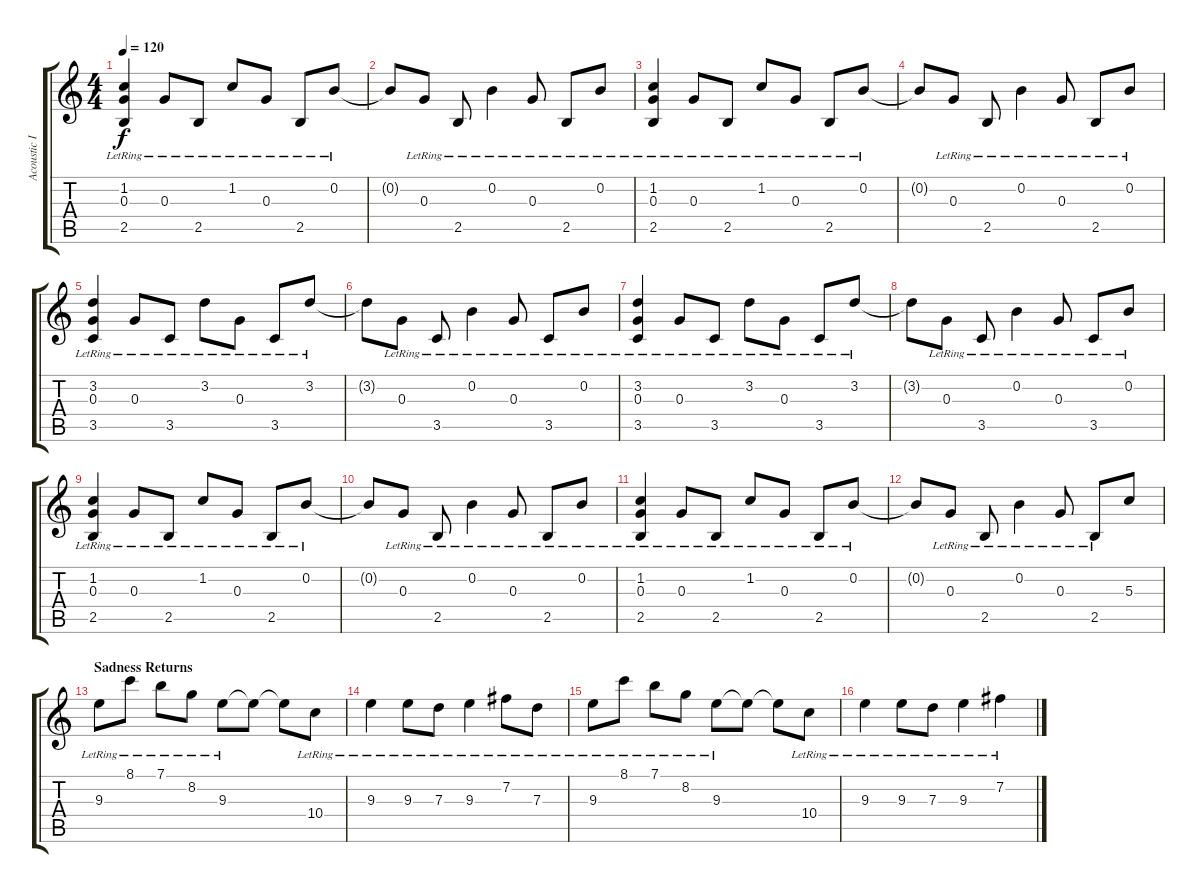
\track ("Acoustic I" "Acoustic I") {instrument acousticguitarnylon}
\staff {score tabs}
\tuning (E4 B3 G3 D3 A2 E2) {hide}
\ts (4 4)
\tempo 120
\clef g2
\ks c
(1.2{lr} 0.3{lr} 2.5{lr}).4{dy f} 0.3{lr}.8 2.5{lr}.8 1.2{lr}.8 0.3{lr}.8 2.5{lr}.8 0.2{lr}.8 |
0.2{t}.8 0.3{lr}.8 2.5{lr}.8 0.2{lr}.4 0.3{lr}.8 2.5{lr}.8 0.2{lr}.8 |
(1.2{lr} 0.3{lr} 2.5{lr}).4 0.3{lr}.8 2.5{lr}.8 1.2{lr}.8 0.3{lr}.8 2.5{lr}.8 0.2{lr}.8 |
0.2{t}.8 0.3{lr}.8 2.5{lr}.8 0.2{lr}.4 0.3{lr}.8 2.5{lr}.8 0.2{lr}.8 |
(3.2{lr} 0.3{lr} 3.5{lr}).4 0.3{lr}.8 3.5{lr}.8 3.2{lr}.8 0.3{lr}.8 3.5{lr}.8 3.2{lr}.8 |
3.2{t}.8 0.3{lr}.8 3.5{lr}.8 0.2{lr}.4 0.3{lr}.8 3.5{lr}.8 0.2{lr}.8 |
(3.2{lr} 0.3{lr} 3.5{lr}).4 0.3{lr}.8 3.5{lr}.8 3.2{lr}.8 0.3{lr}.8 3.5{lr}.8 3.2{lr}.8 |
3.2{t}.8 0.3{lr}.8 3.5{lr}.8 0.2{lr}.4 0.3{lr}.8 3.5{lr}.8 0.2{lr}.8 |
(1.2{lr} 0.3{lr} 2.5{lr}).4 0.3{lr}.8 2.5{lr}.8 1.2{lr}.8 0.3{lr}.8 2.5{lr}.8 0.2{lr}.8 |
0.2{t}.8 0.3{lr}.8 2.5{lr}.8 0.2{lr}.4 0.3{lr}.8 2.5{lr}.8 0.2{lr}.8 |
(1.2{lr} 0.3{lr} 2.5{lr}).4 0.3{lr}.8 2.5{lr}.8 1.2{lr}.8 0.3{lr}.8 2.5{lr}.8 0.2{lr}.8 |
0.2{t}.8 0.3{lr}.8 2.5{lr}.8 0.2{lr}.4 0.3{lr}.8 2.5{lr}.8 5.3.8 |
\section ("" "Sadness Returns")
9.3{lr}.8 8.1{lr}.8 7.1{lr}.8 8.2{lr}.8 9.3{lr}.8 9.3{t}.8 9.3{t}.8 10.4{lr}.8 |
9.3{lr}.4 9.3{lr}.8 7.3{lr}.8 9.3{lr}.4 7.2{lr}.8 7.3{lr}.8 |
9.3{lr}.8 8.1{lr}.8 7.1{lr}.8 8.2{lr}.8 9.3{lr}.8 9.3{t}.8 9.3{t}.8 10.4{lr}.8 |
9.3{lr}.4 9.3{lr}.8 7.3{lr}.8 9.3{lr}.4 7.2{lr}.4
